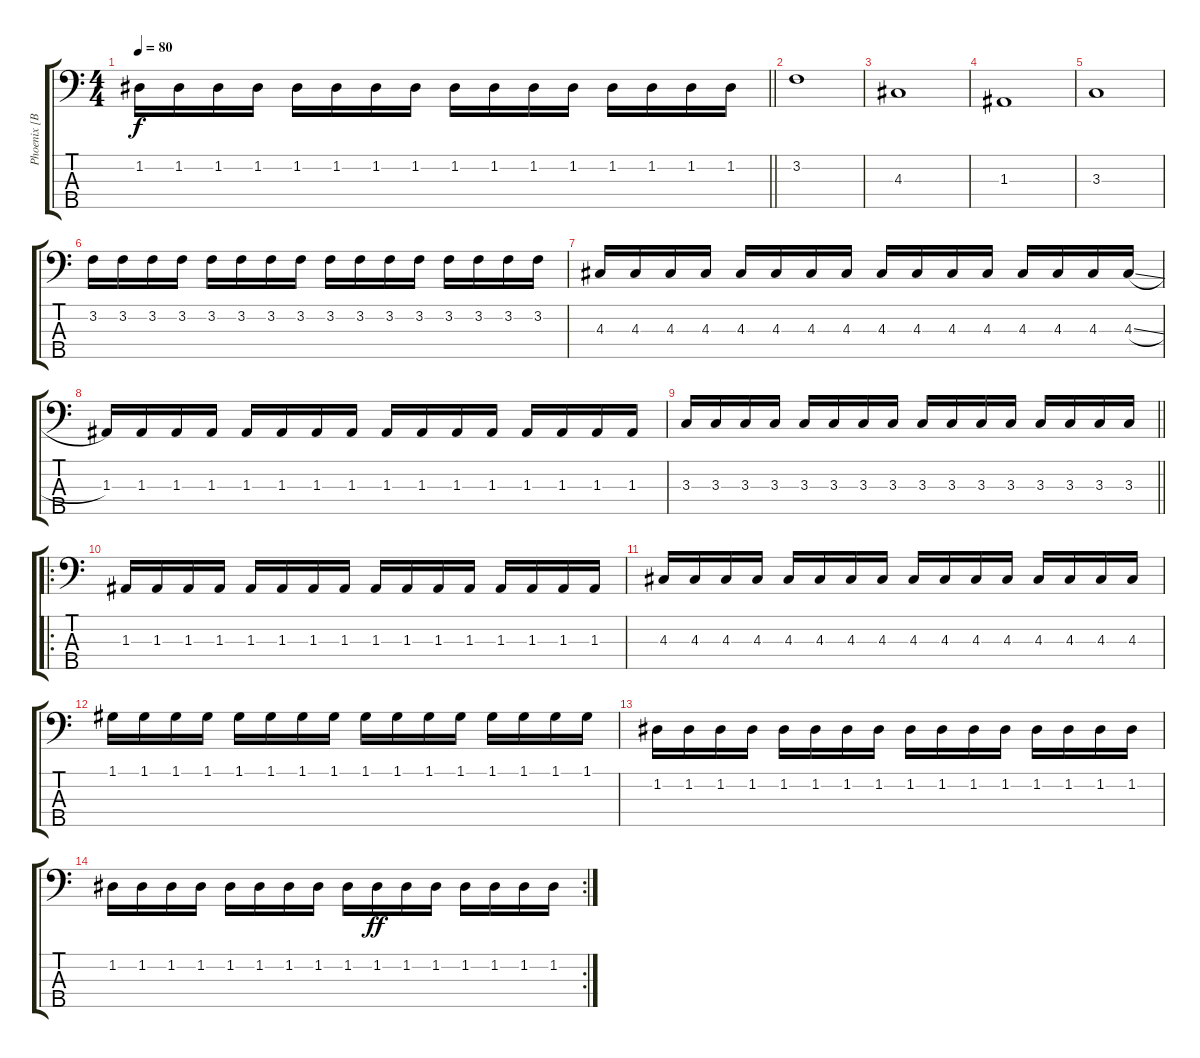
\track ("Phoenix [Bass]" "Phoenix [B") {instrument electricbassfinger}
\staff {score tabs}
\tuning (G2 D2 A1 E1 B0) {hide}
\ts (4 4)
\tempo 80
\clef f4
\barLineRight lightlight
\ks c
1.2.16{dy f} 1.2.16 1.2.16 1.2.16 1.2.16 1.2.16 1.2.16 1.2.16 1.2.16 1.2.16 1.2.16 1.2.16 1.2.16 1.2.16 1.2.16 1.2.16 |
3.2.1 |
4.3.1 |
1.3.1 |
3.3.1 |
3.2.16 3.2.16 3.2.16 3.2.16 3.2.16 3.2.16 3.2.16 3.2.16 3.2.16 3.2.16 3.2.16 3.2.16 3.2.16 3.2.16 3.2.16 3.2.16 |
4.3.16 4.3.16 4.3.16 4.3.16 4.3.16 4.3.16 4.3.16 4.3.16 4.3.16 4.3.16 4.3.16 4.3.16 4.3.16 4.3.16 4.3.16 4.3{sl}.16 |
1.3.16 1.3.16 1.3.16 1.3.16 1.3.16 1.3.16 1.3.16 1.3.16 1.3.16 1.3.16 1.3.16 1.3.16 1.3.16 1.3.16 1.3.16 1.3.16 |
\barLineRight lightlight
3.3.16 3.3.16 3.3.16 3.3.16 3.3.16 3.3.16 3.3.16 3.3.16 3.3.16 3.3.16 3.3.16 3.3.16 3.3.16 3.3.16 3.3.16 3.3.16 |
\ro
1.3.16{instrument electricbassfinger} 1.3.16 1.3.16 1.3.16 1.3.16 1.3.16 1.3.16 1.3.16 1.3.16 1.3.16 1.3.16 1.3.16 1.3.16 1.3.16 1.3.16 1.3.16 |
4.3.16 4.3.16 4.3.16 4.3.16 4.3.16 4.3.16 4.3.16 4.3.16 4.3.16 4.3.16 4.3.16 4.3.16 4.3.16 4.3.16 4.3.16 4.3.16 |
1.1.16 1.1.16 1.1.16 1.1.16 1.1.16 1.1.16 1.1.16 1.1.16 1.1.16 1.1.16 1.1.16 1.1.16 1.1.16 1.1.16 1.1.16 1.1.16 |
1.2.16 1.2.16 1.2.16 1.2.16 1.2.16 1.2.16 1.2.16 1.2.16 1.2.16 1.2.16 1.2.16 1.2.16 1.2.16 1.2.16 1.2.16 1.2.16 |
\rc 2
1.2.16 1.2.16 1.2.16 1.2.16 1.2.16 1.2.16 1.2.16 1.2.16 1.2.16 1.2.16{dy ff} 1.2.16 1.2.16 1.2.16 1.2.16 1.2.16 1.2.16
